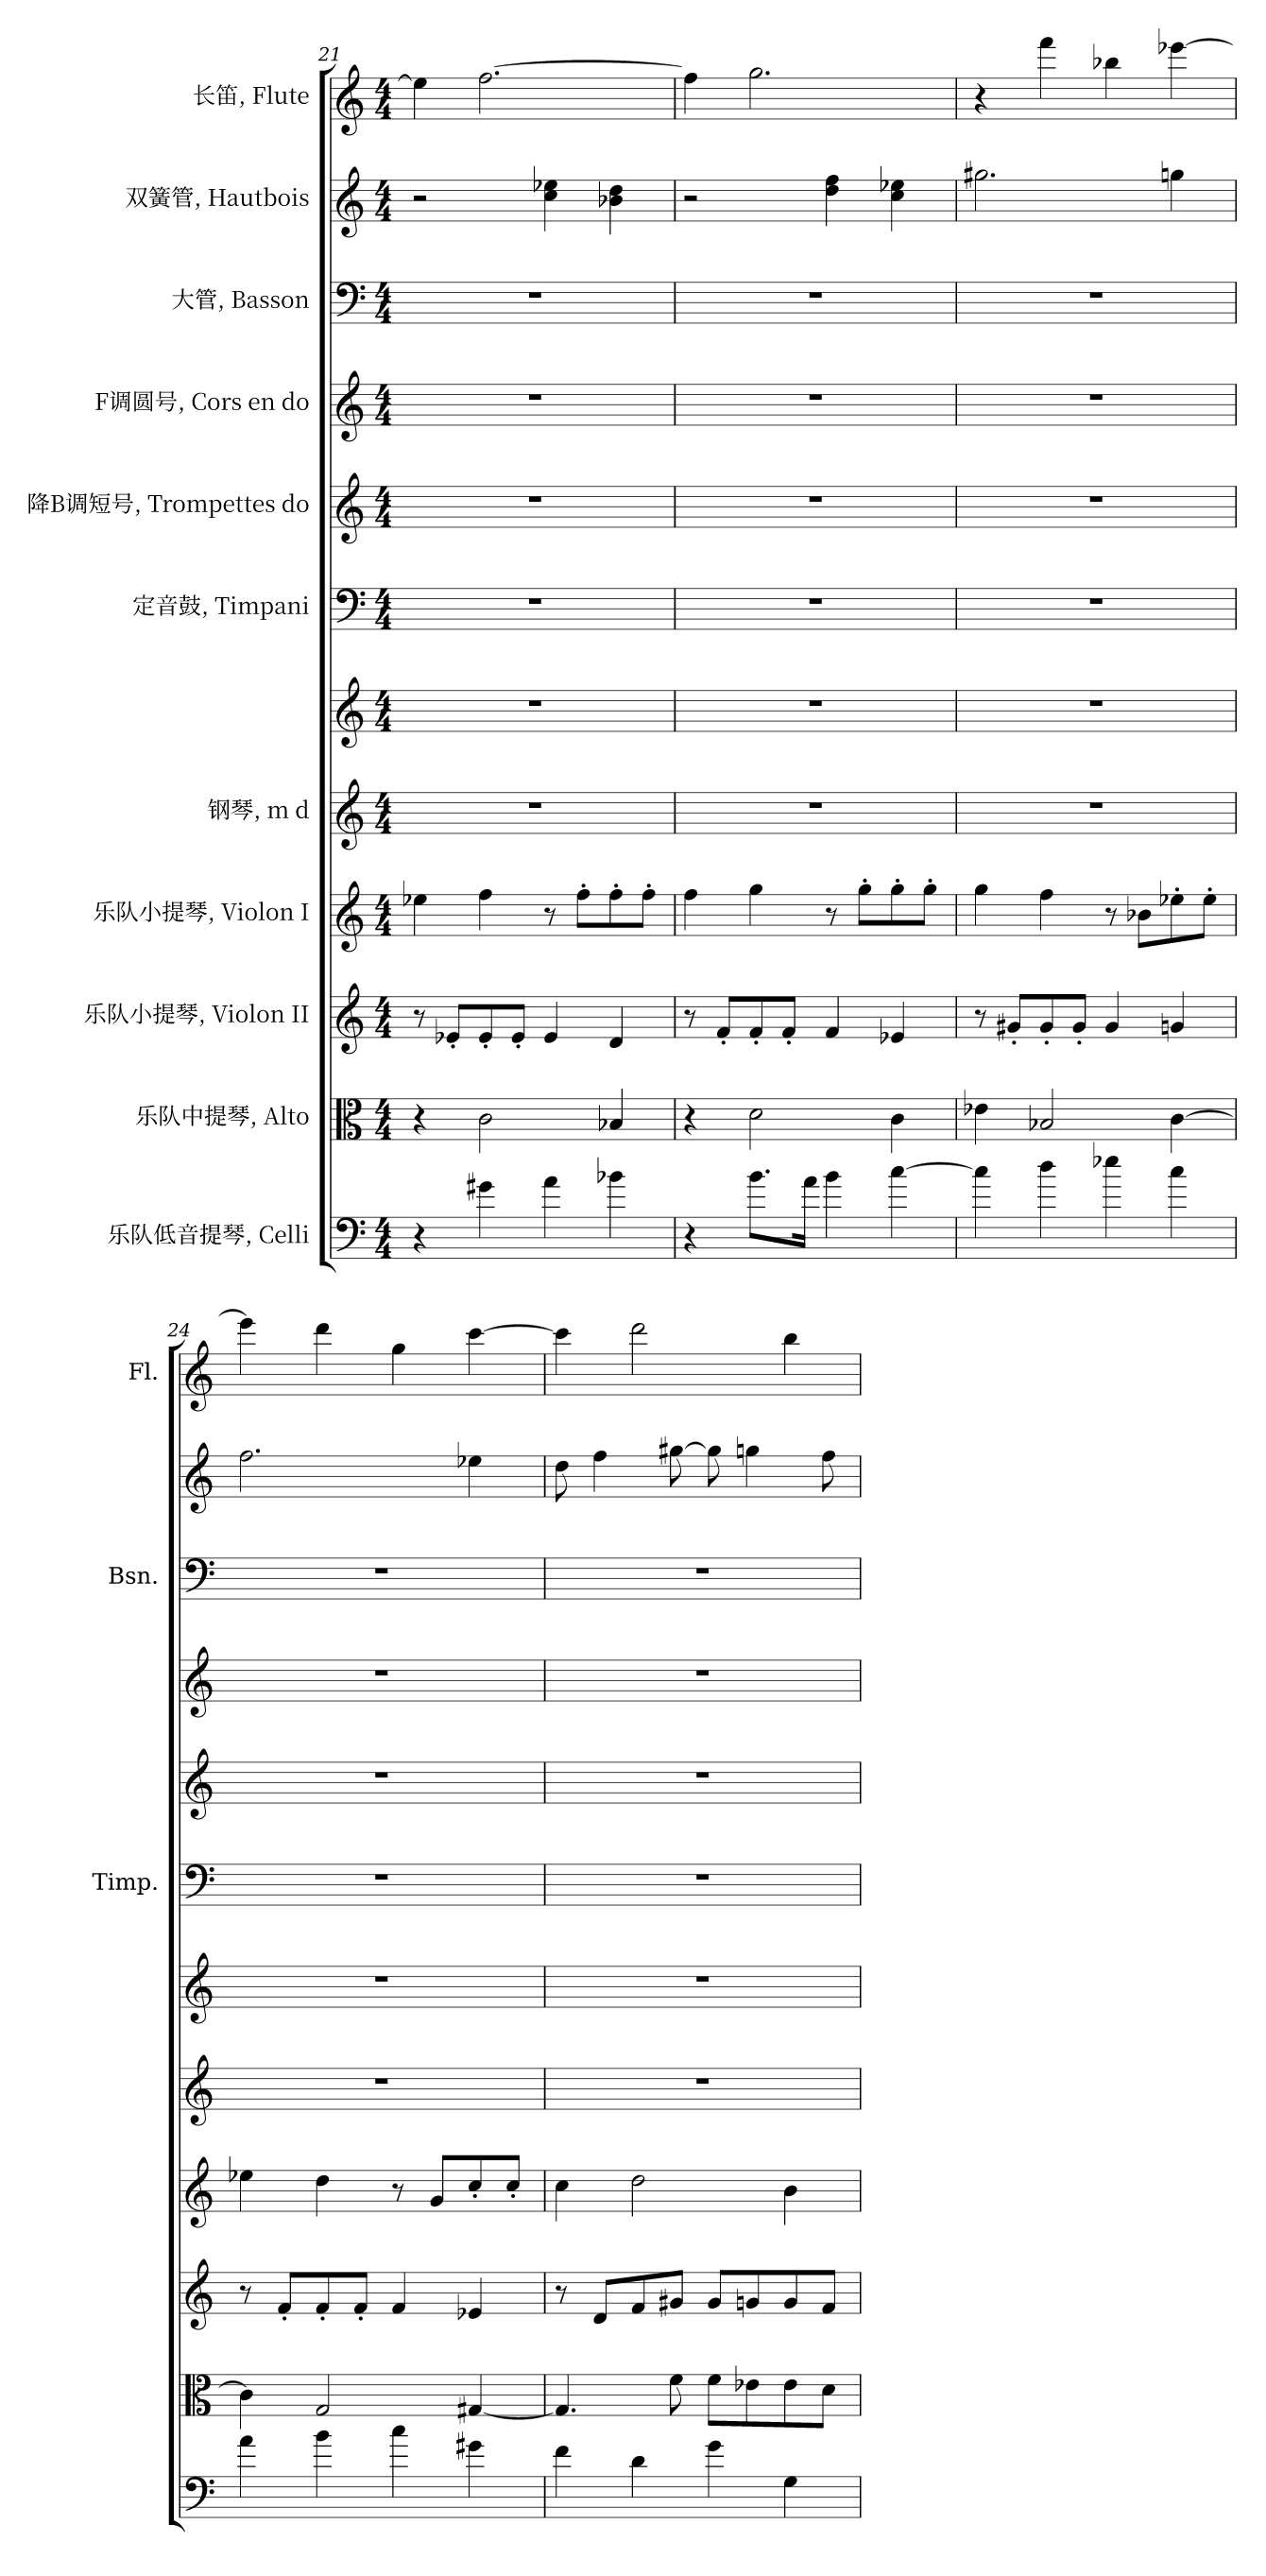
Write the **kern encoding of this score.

**kern	**kern	**kern	**kern	**kern	**kern	**kern	**kern	**kern	**kern	**kern	**kern
*part11	*part10	*part9	*part8	*part7	*part7	*part6	*part5	*part4	*part3	*part2	*part1
*staff12	*staff11	*staff10	*staff9	*staff8	*staff7	*staff6	*staff5	*staff4	*staff3	*staff2	*staff1
*I"乐队低音提琴, Celli	*I"乐队中提琴, Alto	*I"乐队小提琴, Violon II	*I"乐队小提琴, Violon I	*I"钢琴, m d	*	*I"定音鼓, Timpani	*I"降B调短号, Trompettes do	*I"F调圆号, Cors en do	*I"大管, Basson	*I"双簧管, Hautbois	*I"长笛, Flute
*	*	*	*	*	*	*I'Timp.	*	*	*I'Bsn.	*	*I'Fl.
*clefF4	*clefC3	*clefG2	*clefG2	*clefG2	*clefG2	*clefF4	*clefG2	*clefG2	*clefF4	*clefG2	*clefG2
*ITrd7c12	*	*	*	*	*	*	*ITrd1c2	*ITrd4c7	*	*	*
*k[]	*k[]	*k[]	*k[]	*k[]	*k[]	*k[]	*k[b-e-]	*k[b-]	*k[]	*k[]	*k[]
*M4/4	*M4/4	*M4/4	*M4/4	*M4/4	*M4/4	*M4/4	*M4/4	*M4/4	*M4/4	*M4/4	*M4/4
=21	=21	=21	=21	=21	=21	=21	=21	=21	=21	=21	=21
4r	4r	8r	4ee-X\	1r	1r	1r	1r	1r	1r	2r	4ee-\]
.	.	8e-X'/L	.	.	.	.	.	.	.	.	.
4G#X\	2c\	8e-'/	4ff\	.	.	.	.	.	.	.	[2.ff\
.	.	8e-'/J	.	.	.	.	.	.	.	.	.
4A\	.	4e-/	8r	.	.	.	.	.	.	4cc\ 4ee-X\	.
.	.	.	8ff'\L	.	.	.	.	.	.	.	.
4B-X\	4B-X/	4d/	8ff'\	.	.	.	.	.	.	4b-X\ 4dd\	.
.	.	.	8ff'\J	.	.	.	.	.	.	.	.
=22	=22	=22	=22	=22	=22	=22	=22	=22	=22	=22	=22
4r	4r	8r	4ff\	1r	1r	1r	1r	1r	1r	2r	4ff\]
.	.	8f'/L	.	.	.	.	.	.	.	.	.
8.B\L	2d\	8f'/	4gg\	.	.	.	.	.	.	.	2.gg\
.	.	8f'/J	.	.	.	.	.	.	.	.	.
16A\Jk	.	.	.	.	.	.	.	.	.	.	.
4B\	.	4f/	8r	.	.	.	.	.	.	4dd\ 4ff\	.
.	.	.	8gg'\L	.	.	.	.	.	.	.	.
[4c\	4c\	4e-X/	8gg'\	.	.	.	.	.	.	4cc\ 4ee-X\	.
.	.	.	8gg'\J	.	.	.	.	.	.	.	.
=23	=23	=23	=23	=23	=23	=23	=23	=23	=23	=23	=23
4c\]	4e-X\	8r	4gg\	1r	1r	1r	1r	1r	1r	2.gg#X\	4r
.	.	8g#X'/L	.	.	.	.	.	.	.	.	.
4d\	2B-X/	8g#'/	4ff\	.	.	.	.	.	.	.	4fff\
.	.	8g#'/J	.	.	.	.	.	.	.	.	.
4e-X\	.	4g#/	8r	.	.	.	.	.	.	.	4bb-X\
.	.	.	8b-X\L	.	.	.	.	.	.	.	.
4c\	[4c\	4gn/	8ee-X'\	.	.	.	.	.	.	4ggn\	[4eee-X\
.	.	.	8ee-'\J	.	.	.	.	.	.	.	.
!!LO:PB:g=z
=24	=24	=24	=24	=24	=24	=24	=24	=24	=24	=24	=24
4A\	4c\]	8r	4ee-X\	1r	1r	1r	1r	1r	1r	2.ff\	4eee-\]
.	.	8f'/L	.	.	.	.	.	.	.	.	.
4B\	2G/	8f'/	4dd\	.	.	.	.	.	.	.	4ddd\
.	.	8f'/J	.	.	.	.	.	.	.	.	.
4c\	.	4f/	8r	.	.	.	.	.	.	.	4gg\
.	.	.	8g/L	.	.	.	.	.	.	.	.
4G#X\	[4G#X/	4e-X/	8cc'/	.	.	.	.	.	.	4ee-X\	[4ccc\
.	.	.	8cc'/J	.	.	.	.	.	.	.	.
=25	=25	=25	=25	=25	=25	=25	=25	=25	=25	=25	=25
4F\	4.G#/]	8r	4cc\	1r	1r	1r	1r	1r	1r	8dd\	4ccc\]
.	.	8d/L	.	.	.	.	.	.	.	4ff\	.
4D\	.	8f/	2dd\	.	.	.	.	.	.	.	2ddd\
.	8f\	8g#X/J	.	.	.	.	.	.	.	[8gg#X\	.
4G\	8f\L	8g#/L	.	.	.	.	.	.	.	8gg#\]	.
.	8e-X\	8gn/	.	.	.	.	.	.	.	4ggn\	.
4GG\	8e-\	8g/	4b\	.	.	.	.	.	.	.	4bb\
.	8d\J	8f/J	.	.	.	.	.	.	.	8ff\	.
=	=	=	=	=	=	=	=	=	=	=	=
*-	*-	*-	*-	*-	*-	*-	*-	*-	*-	*-	*-
